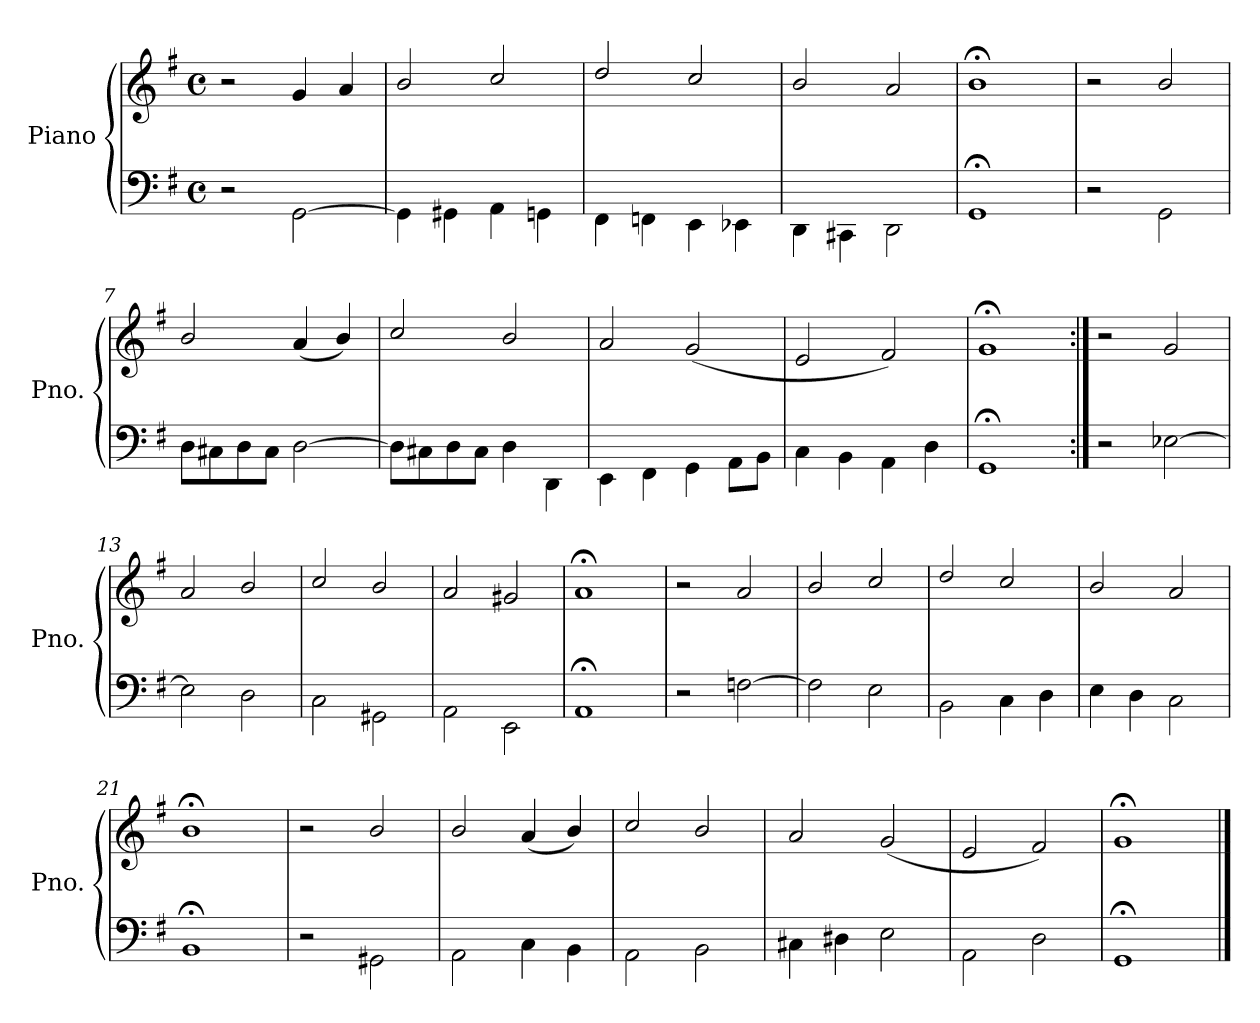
**kern	**kern
*part1	*part1
*staff2	*staff1
*I"Piano	*
*I'Pno.	*
*clefF4	*clefG2
*k[f#]	*k[f#]
*G:	*G:
*M4/4	*M4/4
*met(c)	*met(c)
=1	=1
2r	2r
[<2GG\	4g/
.	4a/
=2	=2
4GG\]	2b/
4GG#X\	.
4AA\	2cc/
4GGn\	.
=3	=3
4FF#\	2dd/
4FFn\	.
4EE\	2cc/
4EE-X\	.
=4	=4
4DD\	2b/
4CC#X\	.
2DD\	2a/
=5	=5
1GG;	1b;<
!!LO:LB:g=z
=6	=6
2r	2r
2GG\	2b/
=7	=7
8D\L	2b/
8C#X\	.
8D\	.
8C#\J	.
[<2D\	(4a/
.	4b/)
=8	=8
8D\L]	2cc/
8C#X\	.
8D\	.
8C#\J	.
4D\	2b/
4DD\	.
=9	=9
4EE\	2a/
4FF#\	.
4GG\	(2g/
8AA\L	.
8BB\J	.
=10	=10
4C\	2e/
4BB\	.
4AA\	2f#/)
4D\	.
=11	=11
1GG;	1g;<
!!LO:PB:g=z
=12:|!	=12:|!
2r	2r
[<2E-X\	2g/
=13	=13
2E-\]	2a/
2D\	2b/
=14	=14
2C\	2cc/
2GG#X\	2b/
=15	=15
2AA\	2a/
2EE\	2g#X/
=16	=16
1AA;	1a;<
=17	=17
2r	2r
[<2Fn\	2a/
=18	=18
2F\]	2b/
2E\	2cc/
=19	=19
2BB\	2dd/
4C\	2cc/
4D\	.
=20	=20
4E\	2b/
4D\	.
2C\	2a/
=21	=21
1BB;	1b;<
!!LO:LB:g=z
=22	=22
2r	2r
2GG#X\	2b/
=23	=23
2AA\	2b/
4C\	(4a/
4BB\	4b/)
=24	=24
2AA\	2cc/
2BB\	2b/
=25	=25
4C#X\	2a/
4D#X\	.
2E\	(2g/
=26	=26
2AA\	2e/
2D\	2f#/)
=27	=27
1GG;	1g;<
==	==
*-	*-
